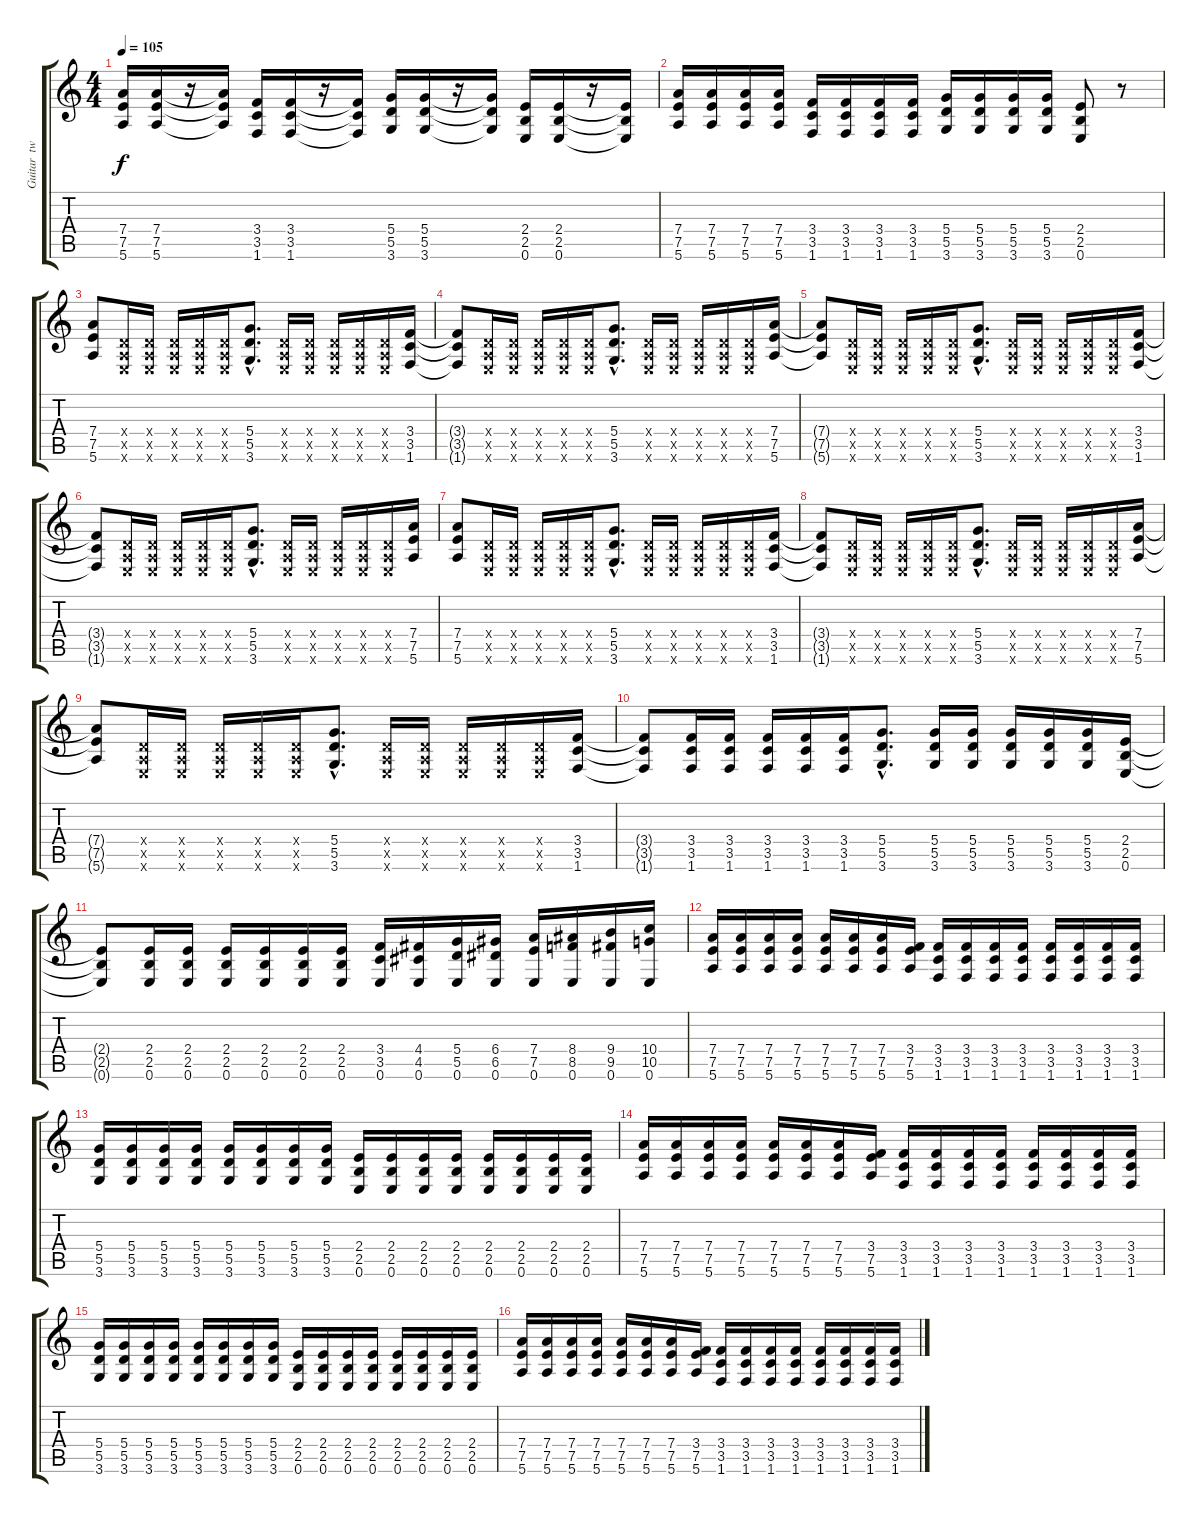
\track ("Guitar  two" "Guitar  tw") {instrument distortionguitar}
\staff {score tabs}
\tuning (E4 B3 G3 D3 A2 E2) {hide}
\ts (4 4)
\tempo 105
\clef g2
\ks c
(7.4 7.5 5.6).16{dy f} (7.4 7.5 5.6).16 r.16 (7.4{t} 7.5{t} 5.6{t}).16 (3.4 3.5 1.6).16 (3.4 3.5 1.6).16 r.16 (3.4{t} 3.5{t} 1.6{t}).16 (5.4 5.5 3.6).16 (5.4 5.5 3.6).16 r.16 (5.4{t} 5.5{t} 3.6{t}).16 (2.4 2.5 0.6).16 (2.4 2.5 0.6).16 r.16 (2.4{t} 2.5{t} 0.6{t}).16 |
(7.4 7.5 5.6).16 (7.4 7.5 5.6).16 (7.4 7.5 5.6).16 (7.4 7.5 5.6).16 (3.4 3.5 1.6).16 (3.4 3.5 1.6).16 (3.4 3.5 1.6).16 (3.4 3.5 1.6).16 (5.4 5.5 3.6).16 (5.4 5.5 3.6).16 (5.4 5.5 3.6).16 (5.4 5.5 3.6).16 (2.4 2.5 0.6).8 r.8 |
(7.4 7.5 5.6).8 (0.4{x} 0.5{x} 0.6{x}).16 (0.4{x} 0.5{x} 0.6{x}).16 (0.4{x} 0.5{x} 0.6{x}).16 (0.4{x} 0.5{x} 0.6{x}).16 (0.4{x} 0.5{x} 0.6{x}).16 (5.4{hac} 5.5{hac} 3.6{hac}).8{d} (0.4{x} 0.5{x} 0.6{x}).16 (0.4{x} 0.5{x} 0.6{x}).16 (0.4{x} 0.5{x} 0.6{x}).16 (0.4{x} 0.5{x} 0.6{x}).16 (0.4{x} 0.5{x} 0.6{x}).16 (3.4 3.5 1.6).16 |
(3.4{t} 3.5{t} 1.6{t}).8 (0.4{x} 0.5{x} 0.6{x}).16 (0.4{x} 0.5{x} 0.6{x}).16 (0.4{x} 0.5{x} 0.6{x}).16 (0.4{x} 0.5{x} 0.6{x}).16 (0.4{x} 0.5{x} 0.6{x}).16 (5.4{hac} 5.5{hac} 3.6{hac}).8{d} (0.4{x} 0.5{x} 0.6{x}).16 (0.4{x} 0.5{x} 0.6{x}).16 (0.4{x} 0.5{x} 0.6{x}).16 (0.4{x} 0.5{x} 0.6{x}).16 (0.4{x} 0.5{x} 0.6{x}).16 (7.4 7.5 5.6).16 |
(7.4{t} 7.5{t} 5.6{t}).8 (0.4{x} 0.5{x} 0.6{x}).16 (0.4{x} 0.5{x} 0.6{x}).16 (0.4{x} 0.5{x} 0.6{x}).16 (0.4{x} 0.5{x} 0.6{x}).16 (0.4{x} 0.5{x} 0.6{x}).16 (5.4{hac} 5.5{hac} 3.6{hac}).8{d} (0.4{x} 0.5{x} 0.6{x}).16 (0.4{x} 0.5{x} 0.6{x}).16 (0.4{x} 0.5{x} 0.6{x}).16 (0.4{x} 0.5{x} 0.6{x}).16 (0.4{x} 0.5{x} 0.6{x}).16 (3.4 3.5 1.6).16 |
(3.4{t} 3.5{t} 1.6{t}).8 (0.4{x} 0.5{x} 0.6{x}).16 (0.4{x} 0.5{x} 0.6{x}).16 (0.4{x} 0.5{x} 0.6{x}).16 (0.4{x} 0.5{x} 0.6{x}).16 (0.4{x} 0.5{x} 0.6{x}).16 (5.4{hac} 5.5{hac} 3.6{hac}).8{d} (0.4{x} 0.5{x} 0.6{x}).16 (0.4{x} 0.5{x} 0.6{x}).16 (0.4{x} 0.5{x} 0.6{x}).16 (0.4{x} 0.5{x} 0.6{x}).16 (0.4{x} 0.5{x} 0.6{x}).16 (7.4 7.5 5.6).16 |
(7.4 7.5 5.6).8 (0.4{x} 0.5{x} 0.6{x}).16 (0.4{x} 0.5{x} 0.6{x}).16 (0.4{x} 0.5{x} 0.6{x}).16 (0.4{x} 0.5{x} 0.6{x}).16 (0.4{x} 0.5{x} 0.6{x}).16 (5.4{hac} 5.5{hac} 3.6{hac}).8{d} (0.4{x} 0.5{x} 0.6{x}).16 (0.4{x} 0.5{x} 0.6{x}).16 (0.4{x} 0.5{x} 0.6{x}).16 (0.4{x} 0.5{x} 0.6{x}).16 (0.4{x} 0.5{x} 0.6{x}).16 (3.4 3.5 1.6).16 |
(3.4{t} 3.5{t} 1.6{t}).8 (0.4{x} 0.5{x} 0.6{x}).16 (0.4{x} 0.5{x} 0.6{x}).16 (0.4{x} 0.5{x} 0.6{x}).16 (0.4{x} 0.5{x} 0.6{x}).16 (0.4{x} 0.5{x} 0.6{x}).16 (5.4{hac} 5.5{hac} 3.6{hac}).8{d} (0.4{x} 0.5{x} 0.6{x}).16 (0.4{x} 0.5{x} 0.6{x}).16 (0.4{x} 0.5{x} 0.6{x}).16 (0.4{x} 0.5{x} 0.6{x}).16 (0.4{x} 0.5{x} 0.6{x}).16 (7.4 7.5 5.6).16 |
(7.4{t} 7.5{t} 5.6{t}).8 (0.4{x} 0.5{x} 0.6{x}).16 (0.4{x} 0.5{x} 0.6{x}).16 (0.4{x} 0.5{x} 0.6{x}).16 (0.4{x} 0.5{x} 0.6{x}).16 (0.4{x} 0.5{x} 0.6{x}).16 (5.4{hac} 5.5{hac} 3.6{hac}).8{d} (0.4{x} 0.5{x} 0.6{x}).16 (0.4{x} 0.5{x} 0.6{x}).16 (0.4{x} 0.5{x} 0.6{x}).16 (0.4{x} 0.5{x} 0.6{x}).16 (0.4{x} 0.5{x} 0.6{x}).16 (3.4 3.5 1.6).16 |
(3.4{t} 3.5{t} 1.6{t}).8 (3.4 3.5 1.6).16 (3.4 3.5 1.6).16 (3.4 3.5 1.6).16 (3.4 3.5 1.6).16 (3.4 3.5 1.6).16 (5.4{hac} 5.5{hac} 3.6{hac}).8{d} (5.4 5.5 3.6).16 (5.4 5.5 3.6).16 (5.4 5.5 3.6).16 (5.4 5.5 3.6).16 (5.4 5.5 3.6).16 (2.4 2.5 0.6).16 |
(2.4{t} 2.5{t} 0.6{t}).8 (2.4 2.5 0.6).16 (2.4 2.5 0.6).16 (2.4 2.5 0.6).16 (2.4 2.5 0.6).16 (2.4 2.5 0.6).16 (2.4 2.5 0.6).16 (3.4 3.5 0.6).16 (4.4 4.5 0.6).16 (5.4 5.5 0.6).16 (6.4 6.5 0.6).16 (7.4 7.5 0.6).16 (8.4 8.5 0.6).16 (9.4 9.5 0.6).16 (10.4 10.5 0.6).16 |
(7.4 7.5 5.6).16 (7.4 7.5 5.6).16 (7.4 7.5 5.6).16 (7.4 7.5 5.6).16 (7.4 7.5 5.6).16 (7.4 7.5 5.6).16 (7.4 7.5 5.6).16 (3.4 7.5 5.6).16 (3.4 3.5 1.6).16 (3.4 3.5 1.6).16 (3.4 3.5 1.6).16 (3.4 3.5 1.6).16 (3.4 3.5 1.6).16 (3.4 3.5 1.6).16 (3.4 3.5 1.6).16 (3.4 3.5 1.6).16 |
(5.4 5.5 3.6).16 (5.4 5.5 3.6).16 (5.4 5.5 3.6).16 (5.4 5.5 3.6).16 (5.4 5.5 3.6).16 (5.4 5.5 3.6).16 (5.4 5.5 3.6).16 (5.4 5.5 3.6).16 (2.4 2.5 0.6).16 (2.4 2.5 0.6).16 (2.4 2.5 0.6).16 (2.4 2.5 0.6).16 (2.4 2.5 0.6).16 (2.4 2.5 0.6).16 (2.4 2.5 0.6).16 (2.4 2.5 0.6).16 |
(7.4 7.5 5.6).16 (7.4 7.5 5.6).16 (7.4 7.5 5.6).16 (7.4 7.5 5.6).16 (7.4 7.5 5.6).16 (7.4 7.5 5.6).16 (7.4 7.5 5.6).16 (3.4 7.5 5.6).16 (3.4 3.5 1.6).16 (3.4 3.5 1.6).16 (3.4 3.5 1.6).16 (3.4 3.5 1.6).16 (3.4 3.5 1.6).16 (3.4 3.5 1.6).16 (3.4 3.5 1.6).16 (3.4 3.5 1.6).16 |
(5.4 5.5 3.6).16 (5.4 5.5 3.6).16 (5.4 5.5 3.6).16 (5.4 5.5 3.6).16 (5.4 5.5 3.6).16 (5.4 5.5 3.6).16 (5.4 5.5 3.6).16 (5.4 5.5 3.6).16 (2.4 2.5 0.6).16 (2.4 2.5 0.6).16 (2.4 2.5 0.6).16 (2.4 2.5 0.6).16 (2.4 2.5 0.6).16 (2.4 2.5 0.6).16 (2.4 2.5 0.6).16 (2.4 2.5 0.6).16 |
(7.4 7.5 5.6).16 (7.4 7.5 5.6).16 (7.4 7.5 5.6).16 (7.4 7.5 5.6).16 (7.4 7.5 5.6).16 (7.4 7.5 5.6).16 (7.4 7.5 5.6).16 (3.4 7.5 5.6).16 (3.4 3.5 1.6).16 (3.4 3.5 1.6).16 (3.4 3.5 1.6).16 (3.4 3.5 1.6).16 (3.4 3.5 1.6).16 (3.4 3.5 1.6).16 (3.4 3.5 1.6).16 (3.4 3.5 1.6).16
